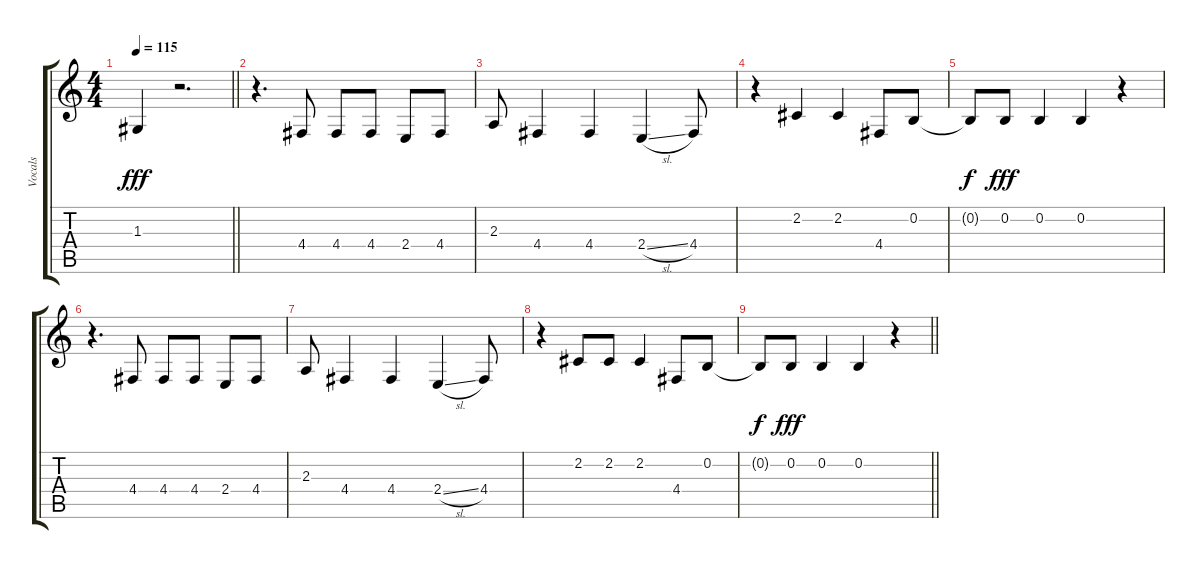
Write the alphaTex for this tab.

\track ("Vocals" "Vocals") {instrument harpsichord}
\staff {score tabs}
\tuning (E4 B3 G3 D3 A2 E2) {hide}
\ts (4 4)
\tempo 115
\clef g2
\barLineRight lightlight
\ks c
1.3.4{dy fff} r.2{d} |
r.4{d} 4.4.8 4.4.8 4.4.8 2.4.8 4.4.8 |
2.3.8 4.4.4 4.4.4 2.4{sl}.4 4.4.8 |
r.4 2.2.4 2.2.4 4.4.8 0.2.8 |
0.2{t}.8{dy f} 0.2.8{dy fff} 0.2.4 0.2.4 r.4 |
r.4{d} 4.4.8 4.4.8 4.4.8 2.4.8 4.4.8 |
2.3.8 4.4.4 4.4.4 2.4{sl}.4 4.4.8 |
r.4 2.2.8 2.2.8 2.2.4 4.4.8 0.2.8 |
\barLineRight lightlight
0.2{t}.8{dy f} 0.2.8{dy fff} 0.2.4 0.2.4 r.4
